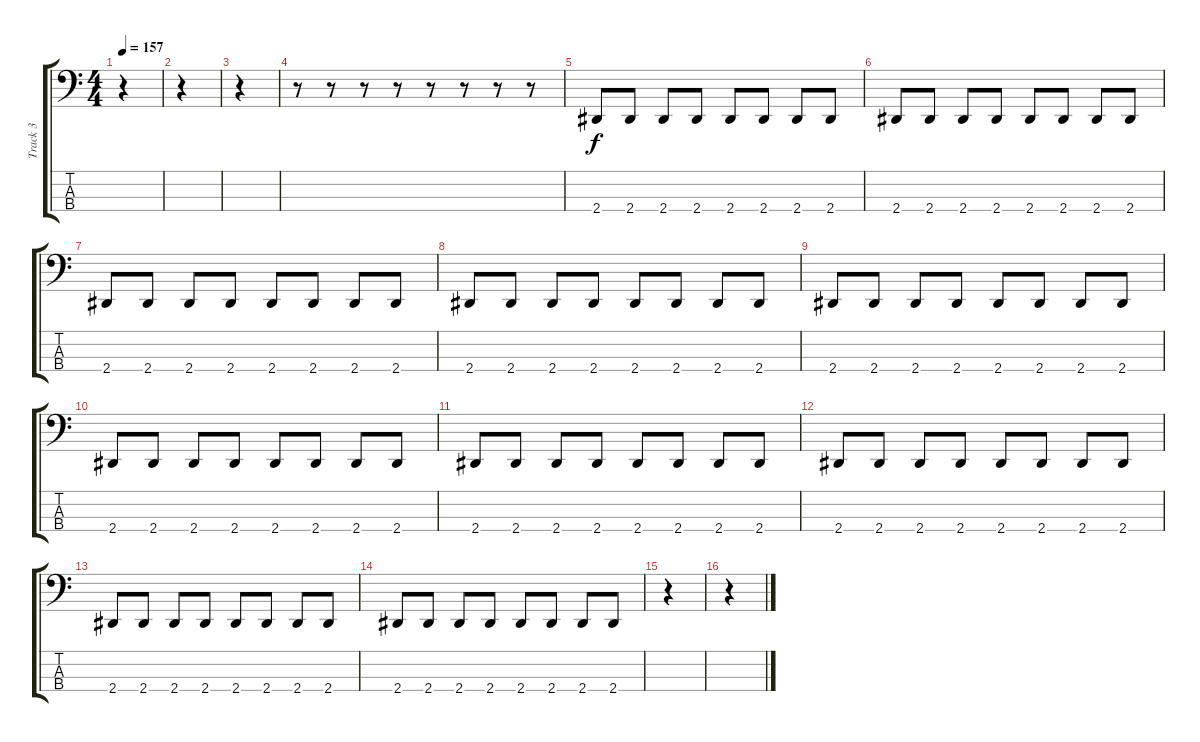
\track ("Track 3" "Track 3") {instrument electricbassfinger}
\staff {score tabs}
\tuning (Gb2 Db2 Ab1 Db1) {hide}
\ts (4 4)
\tempo 157
\clef f4
\ks c
r.4{dy f} |
r.4 |
r.4 |
r.8 r.8 r.8 r.8 r.8 r.8 r.8 r.8 |
2.4.8 2.4.8 2.4.8 2.4.8 2.4.8 2.4.8 2.4.8 2.4.8 |
2.4.8 2.4.8 2.4.8 2.4.8 2.4.8 2.4.8 2.4.8 2.4.8 |
2.4.8 2.4.8 2.4.8 2.4.8 2.4.8 2.4.8 2.4.8 2.4.8 |
2.4.8 2.4.8 2.4.8 2.4.8 2.4.8 2.4.8 2.4.8 2.4.8 |
2.4.8 2.4.8 2.4.8 2.4.8 2.4.8 2.4.8 2.4.8 2.4.8 |
2.4.8 2.4.8 2.4.8 2.4.8 2.4.8 2.4.8 2.4.8 2.4.8 |
2.4.8 2.4.8 2.4.8 2.4.8 2.4.8 2.4.8 2.4.8 2.4.8 |
2.4.8 2.4.8 2.4.8 2.4.8 2.4.8 2.4.8 2.4.8 2.4.8 |
2.4.8 2.4.8 2.4.8 2.4.8 2.4.8 2.4.8 2.4.8 2.4.8 |
2.4.8 2.4.8 2.4.8 2.4.8 2.4.8 2.4.8 2.4.8 2.4.8 |
r.4 |
r.4
